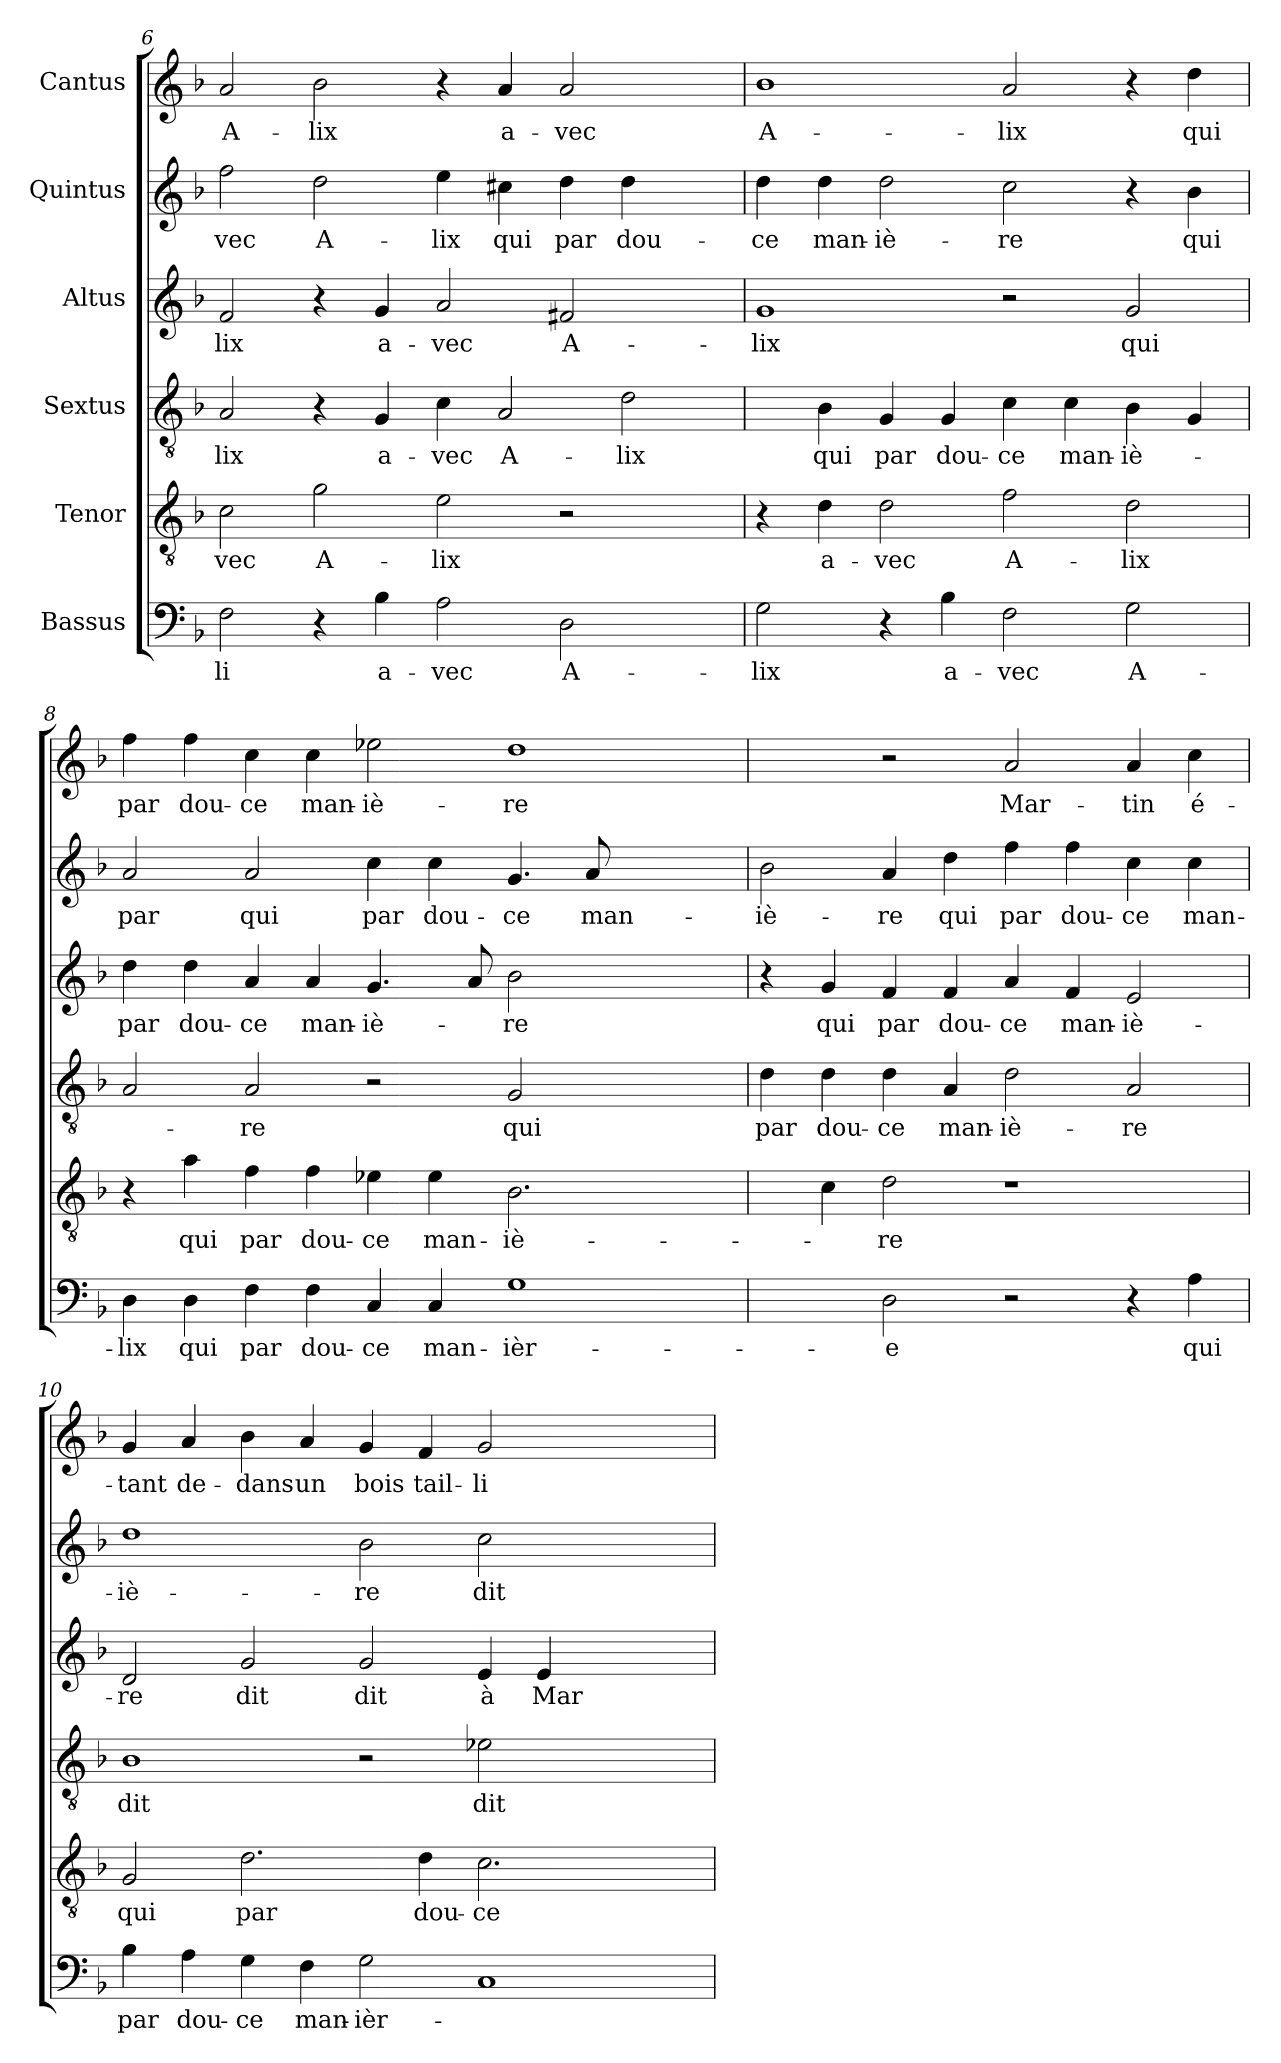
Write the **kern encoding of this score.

**kern	**text	**kern	**text	**kern	**text	**kern	**text	**kern	**text	**kern	**text
*part6	*part6	*part5	*part5	*part4	*part4	*part3	*part3	*part2	*part2	*part1	*part1
*staff6	*staff6	*staff5	*staff5	*staff4	*staff4	*staff3	*staff3	*staff2	*staff2	*staff1	*staff1
*I"Bassus	*	*I"Tenor	*	*I"Sextus	*	*I"Altus	*	*I"Quintus	*	*I"Cantus	*
*clefF4	*	*clefGv2	*	*clefGv2	*	*clefG2	*	*clefG2	*	*clefG2	*
*k[b-]	*	*k[b-]	*	*k[b-]	*	*k[b-]	*	*k[b-]	*	*k[b-]	*
*F:	*	*F:	*	*F:	*	*F:	*	*F:	*	*F:	*
=6	=6	=6	=6	=6	=6	=6	=6	=6	=6	=6	=6
!	!LO:LY:b	!	!LO:LY:b	!	!LO:LY:b	!	!LO:LY:b	!	!LO:LY:b	!	!LO:LY:b
2F\	-li	2c\	-vec	2A/	-lix	2f/	-lix	2ff\	-vec	2a/	A-
!	!	!	!LO:LY:b	!	!	!	!	!	!LO:LY:b	!	!LO:LY:b
4r	.	2g\	A-	4r	.	4r	.	2dd\	A-	2b-\	-lix
!	!LO:LY:b	!	!	!	!LO:LY:b	!	!LO:LY:b	!	!	!	!
4B-\	a-	.	.	4G/	a-	4g/	a-	.	.	.	.
!	!LO:LY:b	!	!LO:LY:b	!	!LO:LY:b	!	!LO:LY:b	!	!LO:LY:b	!	!
2A\	-vec	2e\	-lix	4c\	-vec	2a/	-vec	4ee\	-lix	4r	.
!	!	!	!	!	!LO:LY:b	!	!	!	!LO:LY:b	!	!LO:LY:b
.	.	.	.	2A/	A-	.	.	4cc#X\	qui	4a/	a-
!	!LO:LY:b	!	!	!	!	!	!LO:LY:b	!	!LO:LY:b	!	!LO:LY:b
2D\	A-	2r	.	.	.	2f#X/	A-	4dd\	par	2a/	-vec
!	!	!	!	!	!LO:LY:b	!	!	!	!LO:LY:b	!	!
.	.	.	.	2d\	-lix	.	.	4dd\	dou-	.	.
4ryy	.	4ryy	.	.	.	4ryy	.	4ryy	.	4ryy	.
!!LO:PB:g=z
=7	=7	=7	=7	=7	=7	=7	=7	=7	=7	=7	=7
!	!LO:LY:b	!	!	!	!	!	!LO:LY:b	!	!LO:LY:b	!	!LO:LY:b
2G\	-lix	4r	.	4d\yy	.	1g	-lix	4dd\	-ce	1b-	A-
!	!	!	!LO:LY:b	!	!LO:LY:b	!	!	!	!LO:LY:b	!	!
.	.	4d\	a-	4B-\	qui	.	.	4dd\	man-	.	.
!	!	!	!LO:LY:b	!	!LO:LY:b	!	!	!	!LO:LY:b	!	!
4r	.	2d\	-vec	4G/	par	.	.	2dd\	-iè-	.	.
!	!LO:LY:b	!	!	!	!LO:LY:b	!	!	!	!	!	!
4B-\	a-	.	.	4G/	dou-	.	.	.	.	.	.
!	!LO:LY:b	!	!LO:LY:b	!	!LO:LY:b	!	!	!	!LO:LY:b	!	!LO:LY:b
2F\	-vec	2f\	A-	4c\	-ce	2r	.	2cc\	-re	2a/	-lix
!	!	!	!	!	!LO:LY:b	!	!	!	!	!	!
.	.	.	.	4c\	man-	.	.	.	.	.	.
!	!LO:LY:b	!	!LO:LY:b	!	!LO:LY:b	!	!LO:LY:b	!	!	!	!
2G\	A-	2d\	-lix	4B-\	-iè-	2g/	qui	4r	.	4r	.
!	!	!	!	!	!	!	!	!	!LO:LY:b	!	!LO:LY:b
.	.	.	.	4G/	.	.	.	4b-\	qui	4dd\	qui
=8	=8	=8	=8	=8	=8	=8	=8	=8	=8	=8	=8
!	!LO:LY:b	!	!	!	!	!	!LO:LY:b	!	!LO:LY:b	!	!LO:LY:b
4D\	-lix	4r	.	2A/	.	4dd\	par	2a/	par	4ff\	par
!	!LO:LY:b	!	!LO:LY:b	!	!	!	!LO:LY:b	!	!	!	!LO:LY:b
4D\	qui	4a\	qui	.	.	4dd\	dou-	.	.	4ff\	dou-
!	!LO:LY:b	!	!LO:LY:b	!	!LO:LY:b	!	!LO:LY:b	!	!LO:LY:b	!	!LO:LY:b
4F\	par	4f\	par	2A/	-re	4a/	-ce	2a/	qui	4cc\	-ce
!	!LO:LY:b	!	!LO:LY:b	!	!	!	!LO:LY:b	!	!	!	!LO:LY:b
4F\	dou-	4f\	dou-	.	.	4a/	man-	.	.	4cc\	man-
!	!LO:LY:b	!	!LO:LY:b	!	!	!	!LO:LY:b	!	!LO:LY:b	!	!LO:LY:b
4C/	-ce	4e-X\	-ce	2r	.	4.g/	-iè-	4cc\	par	2ee-X\	-iè-
!	!LO:LY:b	!	!LO:LY:b	!	!	!	!	!	!LO:LY:b	!	!
4C/	man-	4e-\	man-	.	.	.	.	4cc\	dou-	.	.
.	.	.	.	.	.	8a/	.	.	.	.	.
!	!LO:LY:b	!	!LO:LY:b	!	!LO:LY:b	!	!LO:LY:b	!	!LO:LY:b	!	!LO:LY:b
1G	-ièr-	2.B-\	-iè-	2G/	qui	2b-\	-re	4.g/	-ce	1dd	-re
!	!	!	!	!	!	!	!	!	!LO:LY:b	!	!
.	.	.	.	.	.	.	.	8a/	man-	.	.
.	.	.	.	2ryy	.	2ryy	.	2ryy	.	.	.
.	.	4ryy	.	.	.	.	.	.	.	.	.
=9	=9	=9	=9	=9	=9	=9	=9	=9	=9	=9	=9
!	!	!	!	!	!LO:LY:b	!	!	!	!LO:LY:b	!	!
2G\yy	.	4B-\yy	.	4d\	par	4r	.	2b-\	-iè-	2dd\yy	.
!	!	!	!	!	!LO:LY:b	!	!LO:LY:b	!	!	!	!
.	.	4c\	.	4d\	dou-	4g/	qui	.	.	.	.
!	!LO:LY:b	!	!LO:LY:b	!	!LO:LY:b	!	!LO:LY:b	!	!LO:LY:b	!	!
2D\	-e	2d\	-re	4d\	-ce	4f/	par	4a/	-re	2r	.
!	!	!	!	!	!LO:LY:b	!	!LO:LY:b	!	!LO:LY:b	!	!
.	.	.	.	4A/	man-	4f/	dou-	4dd\	qui	.	.
!	!	!	!	!	!LO:LY:b	!	!LO:LY:b	!	!LO:LY:b	!	!LO:LY:b
2r	.	1r	.	2d\	-iè-	4a/	-ce	4ff\	par	2a/	Mar-
!	!	!	!	!	!	!	!LO:LY:b	!	!LO:LY:b	!	!
.	.	.	.	.	.	4f/	man-	4ff\	dou-	.	.
!	!	!	!	!	!LO:LY:b	!	!LO:LY:b	!	!LO:LY:b	!	!LO:LY:b
4r	.	.	.	2A/	-re	2e/	-iè-	4cc\	-ce	4a/	-tin
!	!LO:LY:b	!	!	!	!	!	!	!	!LO:LY:b	!	!LO:LY:b
4A\	qui	.	.	.	.	.	.	4cc\	man-	4cc\	é-
!!LO:LB:g=z
=10	=10	=10	=10	=10	=10	=10	=10	=10	=10	=10	=10
!	!LO:LY:b	!	!LO:LY:b	!	!LO:LY:b	!	!LO:LY:b	!	!LO:LY:b	!	!LO:LY:b
4B-\	par	2G/	qui	1B-	dit	2d/	-re	1dd	-iè-	4g/	-tant
!	!LO:LY:b	!	!	!	!	!	!	!	!	!	!LO:LY:b
4A\	dou-	.	.	.	.	.	.	.	.	4a/	de-
!	!LO:LY:b	!	!LO:LY:b	!	!	!	!LO:LY:b	!	!	!	!LO:LY:b
4G\	-ce	2.d\	par	.	.	2g/	dit	.	.	4b-\	-dans
!	!LO:LY:b	!	!	!	!	!	!	!	!	!	!LO:LY:b
4F\	man-	.	.	.	.	.	.	.	.	4a/	un
!	!LO:LY:b	!	!	!	!	!	!LO:LY:b	!	!LO:LY:b	!	!LO:LY:b
2G\	-ièr-	.	.	2r	.	2g/	dit	2b-\	-re	4g/	bois
!	!	!	!LO:LY:b	!	!	!	!	!	!	!	!LO:LY:b
.	.	4d\	dou-	.	.	.	.	.	.	4f/	tail-
!	!	!	!LO:LY:b	!	!LO:LY:b	!	!LO:LY:b	!	!LO:LY:b	!	!LO:LY:b
1C	.	2.c\	-ce-	2e-X\	dit	4e/	à	2cc\	dit	2g/	-li
!	!	!	!	!	!	!	!LO:LY:b	!	!	!	!
.	.	.	.	.	.	4e/	Mar-	.	.	.	.
.	.	.	.	2ryy	.	2ryy	.	2ryy	.	2ryy	.
.	.	4ryy	.	.	.	.	.	.	.	.	.
=	=	=	=	=	=	=	=	=	=	=	=
*-	*-	*-	*-	*-	*-	*-	*-	*-	*-	*-	*-
